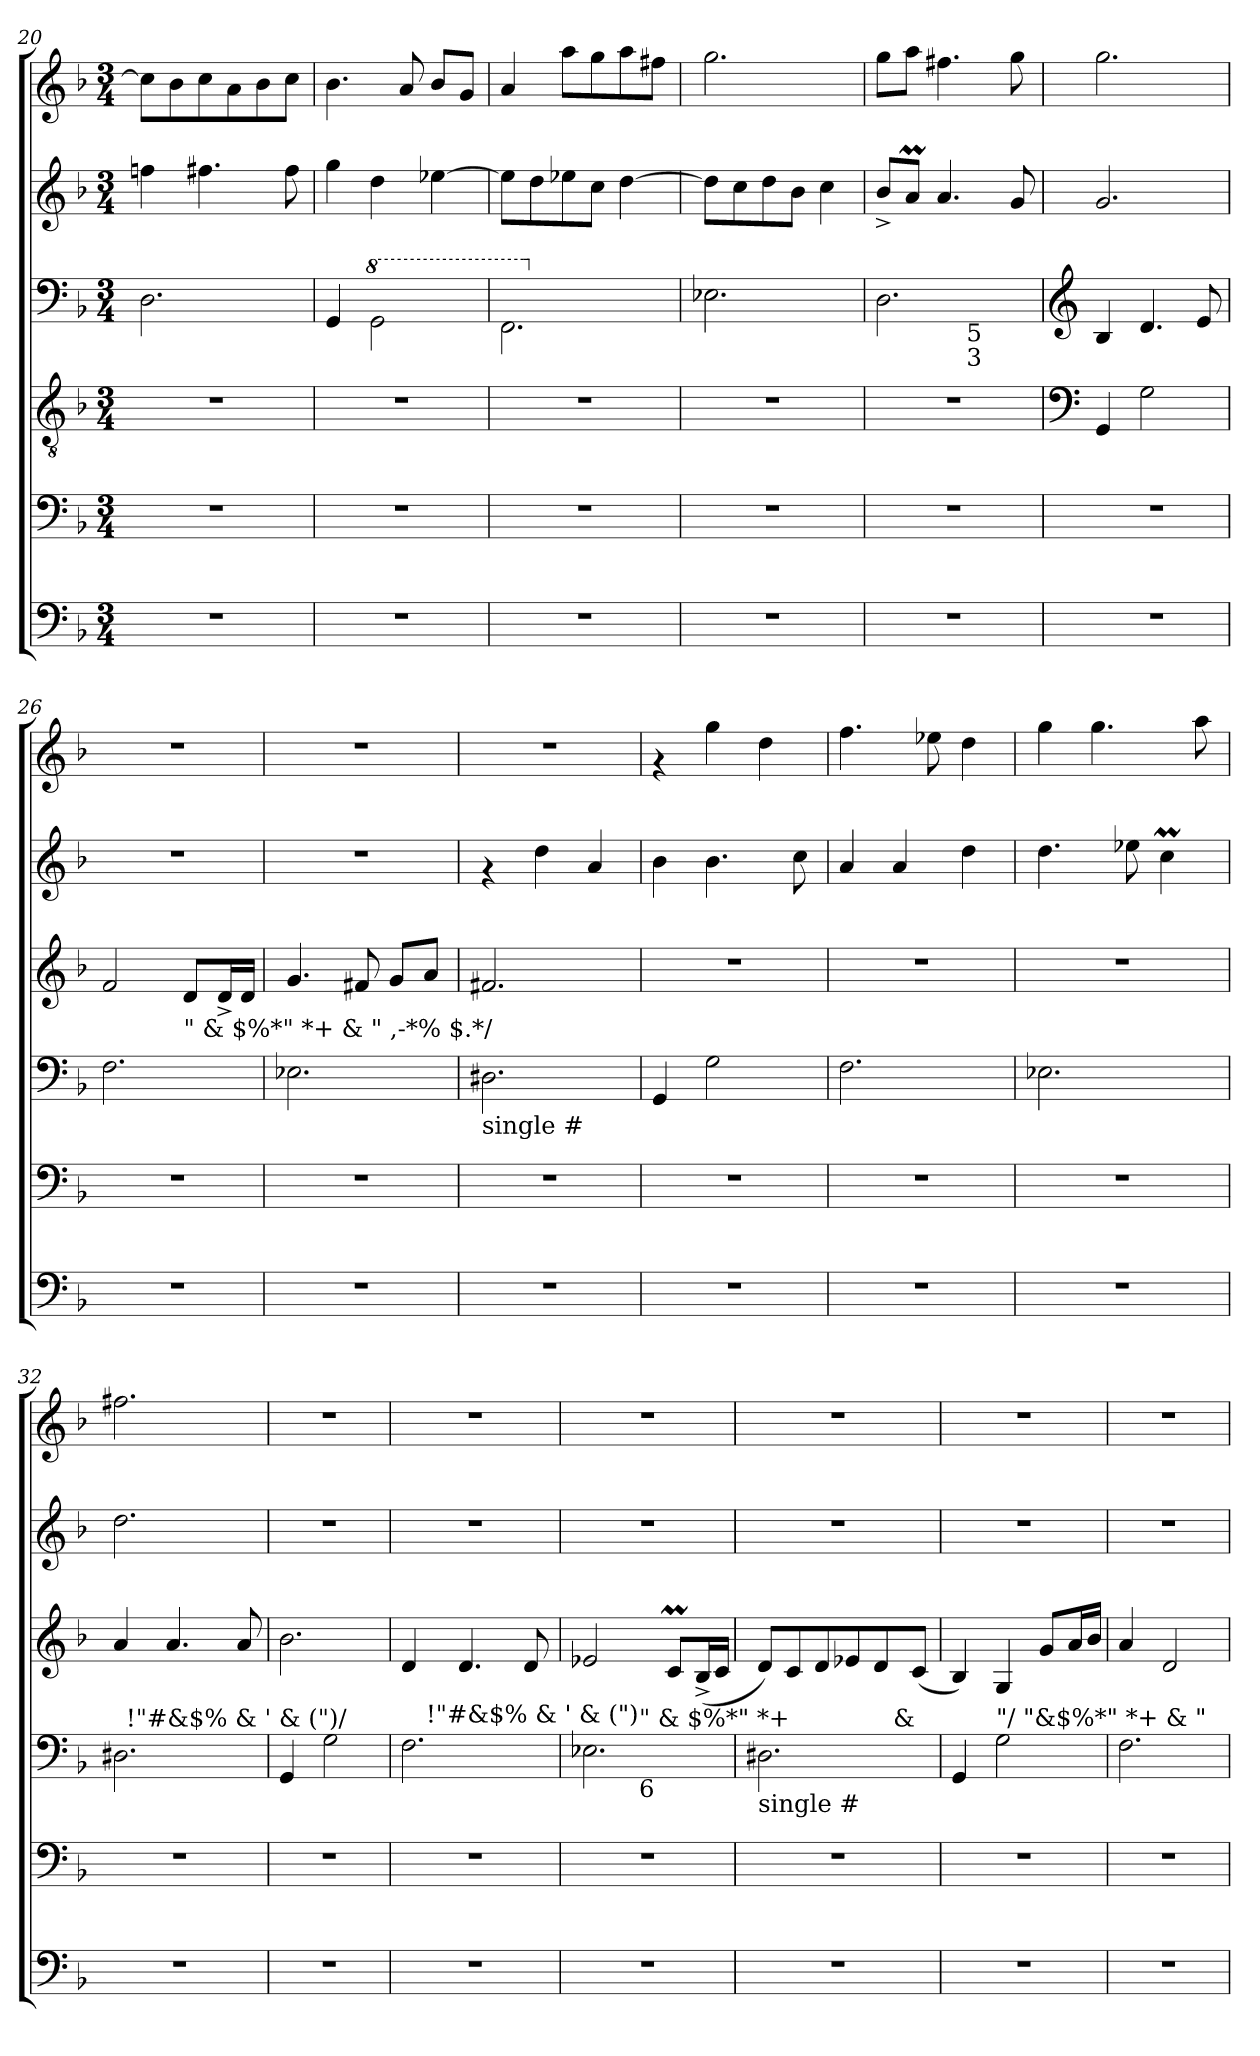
**kern	**kern	**kern	**kern	**kern	**kern
*part6	*part5	*part4	*part3	*part2	*part1
*staff6	*staff5	*staff4	*staff3	*staff2	*staff1
*clefF4	*clefF4	*clefGv2	*clefF4	*clefG2	*clefG2
*k[b-]	*k[b-]	*k[b-]	*k[b-]	*k[b-]	*k[b-]
*F:	*F:	*F:	*F:	*F:	*F:
*M3/4	*M3/4	*M3/4	*M3/4	*M3/4	*M3/4
=20	=20	=20	=20	=20	=20
2.r	2.r	2.r	2.D\	4ffn\	8cc\L]
.	.	.	.	.	8b-\
.	.	.	.	4.ff#X\	8cc\
.	.	.	.	.	8a\
.	.	.	.	.	8b-\
.	.	.	.	8ff#\	8cc\J
=21	=21	=21	=21	=21	=21
2.r	2.r	2.r	4GG/	4gg\	4.b-\
*	*	*	*8va	*	*
.	.	.	2G<\	4dd\	.
.	.	.	.	.	8a/
.	.	.	.	[>4ee-X\	8b-/L
.	.	.	.	.	8g/J
=22	=22	=22	=22	=22	=22
2.r	2.r	2.r	2.F\	8ee-\L]	4a/
.	.	.	.	8dd\	.
.	.	.	.	8ee-X\	8aa\L
.	.	.	.	8cc\J	8gg\
.	.	.	.	[>4dd\	8aa\
.	.	.	.	.	8ff#X\J
=23	=23	=23	=23	=23	=23
*	*	*	*X8va	*	*
2.r	2.r	2.r	2.E-X\	8dd\L]	2.gg\
.	.	.	.	8cc\	.
.	.	.	.	8dd\	.
.	.	.	.	8b-\J	.
.	.	.	.	4cc\	.
=24	=24	=24	=24	=24	=24
*	*	*	*^	*	*
2.r	2.r	2.r	2.D\	4.ryy	8b-^</L	8gg\L
.	.	.	.	.	8am/J	8aa\J
.	.	.	.	.	4.a/	4.ff#X\
!	!	!	!	!LO:TX:b:t=5	!	!
!	!	!	!	!LO:TX:b:t=3	!	!
.	.	.	.	4.ryy	.	.
.	.	.	.	.	8g/	8gg\
*	*	*	*v	*v	*	*
!!LO:LB:g=z
=25	=25	=25	=25	=25	=25
*	*	*clefF4	*clefG2	*	*
*	*	*	*^	*	*
!	!	!	!LO:TX:b:t=!"#&$% & ' & (")	!	!	!
*	*	*	*v	*v	*	*
2.r	2.r	4GG/	4B-/	2.g/	2.gg\
.	.	2G\	4.d/	.	.
.	.	.	8e/	.	.
=26	=26	=26	=26	=26	=26
2.r	2.r	2.F\	2f/	2.r	2.r
!	!	!	!LO:TX:b:t=" & $%*" *+ & " ,-*% $.*/	!	!
.	.	.	8d/L	.	.
.	.	.	16d^</L	.	.
.	.	.	16d/JJ	.	.
=27	=27	=27	=27	=27	=27
2.r	2.r	2.E-X\	4.g/	2.r	2.r
.	.	.	8f#X/	.	.
.	.	.	8g/L	.	.
.	.	.	8a/J	.	.
=28	=28	=28	=28	=28	=28
!	!	!LO:TX:b:t=single #	!	!	!
2.r	2.r	2.D#\	2.f#X/	4rf	2.r
.	.	.	.	4dd\	.
.	.	.	.	4a/	.
=29	=29	=29	=29	=29	=29
2.r	2.r	4GG/	2.r	4b-\	4rf
.	.	2G\	.	4.b-\	4gg\
.	.	.	.	.	4dd\
.	.	.	.	8cc\	.
=30	=30	=30	=30	=30	=30
2.r	2.r	2.F\	2.r	4a/	4.ff\
.	.	.	.	4a/	.
.	.	.	.	.	8ee-X\
.	.	.	.	4dd\	4dd\
=31	=31	=31	=31	=31	=31
2.r	2.r	2.E-X\	2.r	4.dd\	4gg\
.	.	.	.	.	4.gg\
.	.	.	.	8ee-X\	.
.	.	.	.	4ccM\	.
.	.	.	.	.	8aa\
=32	=32	=32	=32	=32	=32
!	!	!LO:TX:b:t=single #	!	!	!
*	*	*^	*	*	*
2.r	2.r	2.D#\	32ryy	4a/	2.dd\	2.ff#X\
!	!	!	!LO:TX:a:t=!"#&$% & ' & (")/	!	!	!
.	.	.	2ryy	.	.	.
.	.	.	.	4.a/	.	.
.	.	.	8..ryy	.	.	.
.	.	.	.	8a/	.	.
*	*	*v	*v	*	*	*
=33	=33	=33	=33	=33	=33
2.r	2.r	4GG/	2.b-\	2.r	2.r
.	.	2G\	.	.	.
=34	=34	=34	=34	=34	=34
*	*	*^	*	*	*
2.r	2.r	2.F\	16.ryy	4d/	2.r	2.r
!	!	!	!LO:TX:a:t=!"#&$% & ' & (")	!	!	!
.	.	.	2ryy	.	.	.
.	.	.	.	4.d/	.	.
.	.	.	8ryy	.	.	.
.	.	.	.	8d/	.	.
.	.	.	32ryy	.	.	.
=35	=35	=35	=35	=35	=35	=35
2.r	2.r	2.E-X\	4.ryy	2e-X/	2.r	2.r
!	!	!	!LO:TX:a:t=" & $%*" *+	!	!	!
!	!	!	!LO:TX:b:t=6	!	!	!
.	.	.	4.ryy	.	.	.
.	.	.	.	8cM/L	.	.
.	.	.	.	(>16B-^</L	.	.
.	.	.	.	16c/JJ	.	.
=36	=36	=36	=36	=36	=36	=36
!	!	!LO:TX:b:t=single #	!	!	!	!
2.r	2.r	2.D#\	2ryy	8d/L)	2.r	2.r
.	.	.	.	8c/	.	.
.	.	.	.	8d/	.	.
.	.	.	.	8e-X/	.	.
.	.	.	16ryy	8d/	.	.
!	!	!	!LO:TX:a:t=&	!	!	!
.	.	.	8.ryy	.	.	.
.	.	.	.	(<8c/J	.	.
*	*	*v	*v	*	*	*
=37	=37	=37	=37	=37	=37
2.r	2.r	4GG/	4B-/)	2.r	2.r
!	!	!LO:TX:a:t="/ "&$%*" *+ & "	!	!	!
.	.	2G\	4G/	.	.
.	.	.	8g/L	.	.
.	.	.	16a/L	.	.
.	.	.	16b-/JJ	.	.
=38	=38	=38	=38	=38	=38
2.r	2.r	2.F\	4a/	2.r	2.r
.	.	.	2d/	.	.
=	=	=	=	=	=
*-	*-	*-	*-	*-	*-
